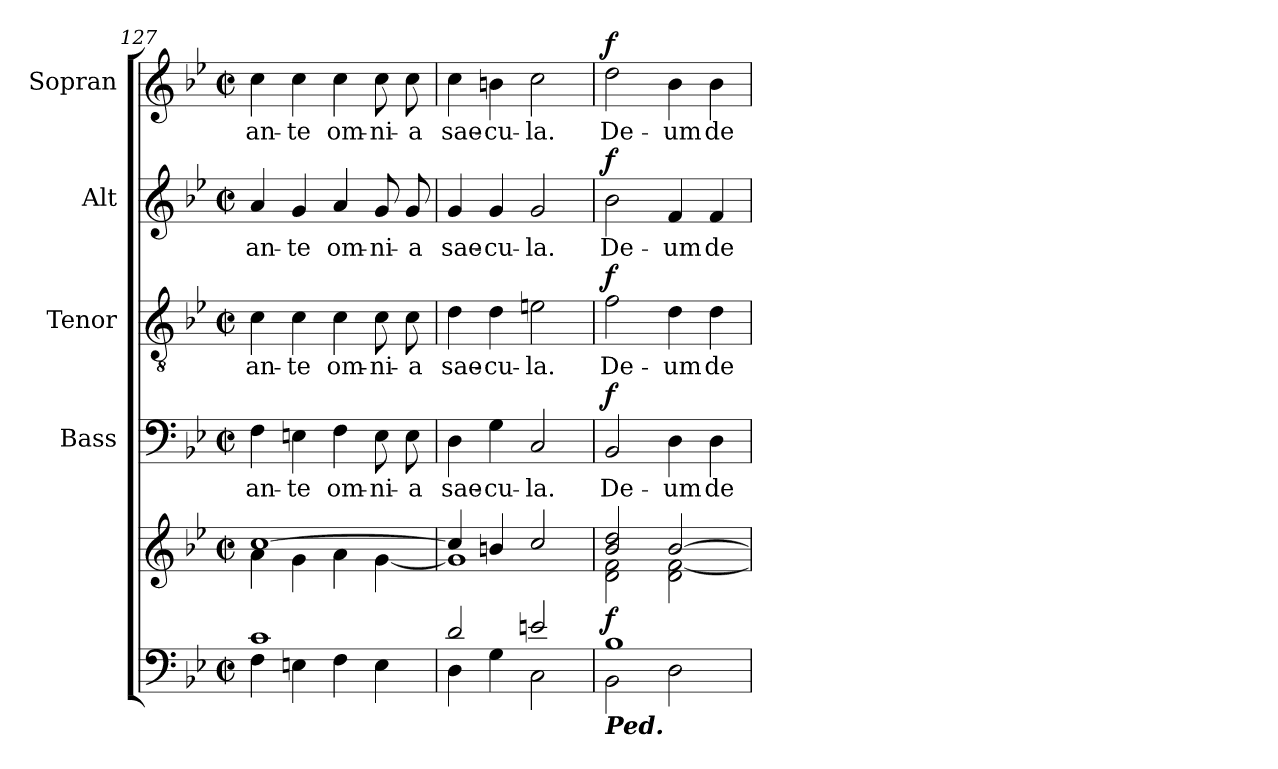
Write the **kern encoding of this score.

**kern	**kern	**dynam	**kern	**text	**dynam	**kern	**text	**dynam	**kern	**text	**dynam	**kern	**text	**dynam
*part5	*part5	*part5	*part4	*part4	*part4	*part3	*part3	*part3	*part2	*part2	*part2	*part1	*part1	*part1
*staff6	*staff5	*staff5/6	*staff4	*staff4	*staff4	*staff3	*staff3	*staff3	*staff2	*staff2	*staff2	*staff1	*staff1	*staff1
*	*	*	*I"Bass	*	*	*I"Tenor	*	*	*I"Alt	*	*	*I"Sopran	*	*
*	*	*	*I'B.	*	*	*I'T.	*	*	*I'A.	*	*	*I'S.	*	*
*clefF4	*clefG2	*	*clefF4	*	*	*clefGv2	*	*	*clefG2	*	*	*clefG2	*	*
*k[b-e-]	*k[b-e-]	*	*k[b-e-]	*	*	*k[b-e-]	*	*	*k[b-e-]	*	*	*k[b-e-]	*	*
*B-:	*B-:	*	*B-:	*	*	*B-:	*	*	*B-:	*	*	*B-:	*	*
*M2/2	*M2/2	*	*M2/2	*	*	*M2/2	*	*	*M2/2	*	*	*M2/2	*	*
*met(c|)	*met(c|)	*	*met(c|)	*	*	*met(c|)	*	*	*met(c|)	*	*	*met(c|)	*	*
=127	=127	=127	=127	=127	=127	=127	=127	=127	=127	=127	=127	=127	=127	=127
*^	*^	*	*	*	*	*	*	*	*	*	*	*	*	*
!	!	!	!	!	!	!LO:LY:b	!	!	!LO:LY:b	!	!	!LO:LY:b	!	!	!LO:LY:b	!
1c	4F\	[>1cc	4a\	.	4F\	an-	.	4c\	an-	.	4a/	an-	.	4cc\	an-	.
!	!	!	!	!	!	!LO:LY:b	!	!	!LO:LY:b	!	!	!LO:LY:b	!	!	!LO:LY:b	!
.	4En\	.	4g\	.	4En\	-te	.	4c\	-te	.	4g/	-te	.	4cc\	-te	.
!	!	!	!	!	!	!LO:LY:b	!	!	!LO:LY:b	!	!	!LO:LY:b	!	!	!LO:LY:b	!
.	4F\	.	4a\	.	4F\	om-	.	4c\	om-	.	4a/	om-	.	4cc\	om-	.
!	!	!	!	!	!	!LO:LY:b	!	!	!LO:LY:b	!	!	!LO:LY:b	!	!	!LO:LY:b	!
.	4E\	.	[<4g\	.	8E\	-ni-	.	8c\	-ni-	.	8g/	-ni-	.	8cc\	-ni-	.
!	!	!	!	!	!	!LO:LY:b	!	!	!LO:LY:b	!	!	!LO:LY:b	!	!	!LO:LY:b	!
.	.	.	.	.	8E\	-a	.	8c\	-a	.	8g/	-a	.	8cc\	-a	.
!!LO:LB:g=z
=128	=128	=128	=128	=128	=128	=128	=128	=128	=128	=128	=128	=128	=128	=128	=128	=128
!	!	!	!	!	!	!LO:LY:b	!	!	!LO:LY:b	!	!	!LO:LY:b	!	!	!LO:LY:b	!
2d/	4D\	4cc/]	1g]	.	4D\	sae-	.	4d\	sae-	.	4g/	sae-	.	4cc\	sae-	.
!	!	!	!	!	!	!LO:LY:b	!	!	!LO:LY:b	!	!	!LO:LY:b	!	!	!LO:LY:b	!
.	4G\	4bn/	.	.	4G\	-cu-	.	4d\	-cu-	.	4g/	-cu-	.	4bn\	-cu-	.
!	!	!	!	!	!	!LO:LY:b	!	!	!LO:LY:b	!	!	!LO:LY:b	!	!	!LO:LY:b	!
2en/	2C\	2cc/	.	.	2C/	-la.	.	2en\	-la.	.	2g/	-la.	.	2cc\	-la.	.
=129	=129	=129	=129	=129	=129	=129	=129	=129	=129	=129	=129	=129	=129	=129	=129	=129
!LO:TX:b:Bi:t=Ped.	!	!	!	!	!	!	!	!	!	!	!	!	!	!	!	!
!	!	!	!	!LO:DY:b	!	!LO:LY:b	!LO:DY:a	!	!LO:LY:b	!LO:DY:a	!	!LO:LY:b	!LO:DY:a	!	!LO:LY:b	!LO:DY:a
1B-	2BB-\	2b-/ 2dd/	2d\ 2f\	f	2BB-/	De-	f	2f\	De-	f	2b-\	De-	f	2dd\	De-	f
!	!	!	!	!	!	!LO:LY:b	!	!	!LO:LY:b	!	!	!LO:LY:b	!	!	!LO:LY:b	!
.	2D\	[>2b-/	2d\ [<2f\	.	4D\	-um	.	4d\	-um	.	4f/	-um	.	4b-\	-um	.
!	!	!	!	!	!	!LO:LY:b	!	!	!LO:LY:b	!	!	!LO:LY:b	!	!	!LO:LY:b	!
.	.	.	.	.	4D\	de	.	4d\	de	.	4f/	de	.	4b-\	de	.
*v	*v	*	*	*	*	*	*	*	*	*	*	*	*	*	*	*
*	*v	*v	*	*	*	*	*	*	*	*	*	*	*	*	*
=	=	=	=	=	=	=	=	=	=	=	=	=	=	=
*-	*-	*-	*-	*-	*-	*-	*-	*-	*-	*-	*-	*-	*-	*-
